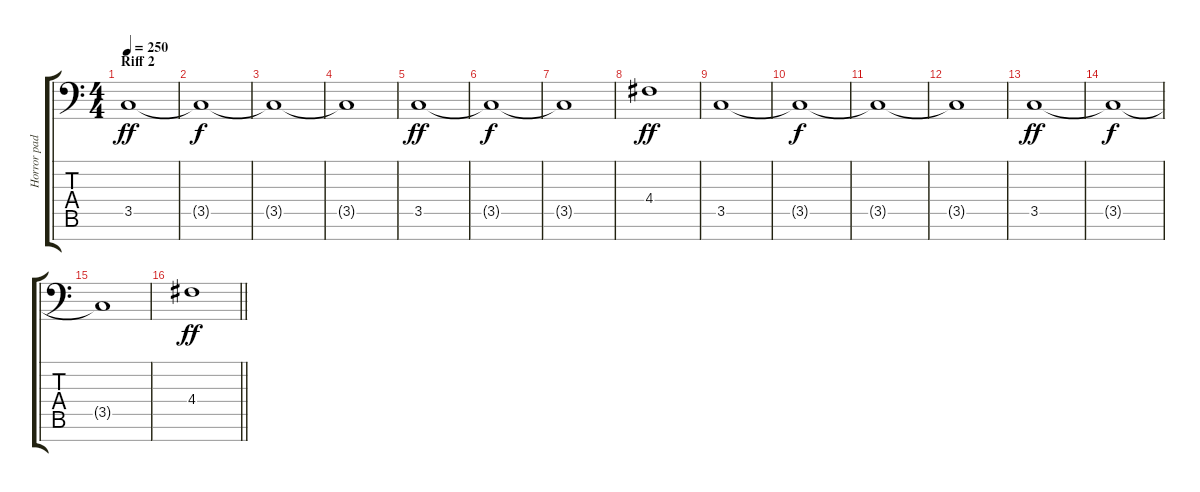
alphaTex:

\track ("Horror pad" "Horror pad") {instrument fx7echoes}
\staff {score tabs}
\tuning (C8 B3 G3 D3 A2 E2 C-1) {hide}
\ts (4 4)
\section ("" "Riff 2")
\tempo 250
\clef f4
\ks c
3.5.1{dy ff} |
3.5{t}.1{dy f} |
3.5{t}.1 |
3.5{t}.1 |
3.5.1{dy ff} |
3.5{t}.1{dy f} |
3.5{t}.1 |
4.4.1{dy ff} |
3.5.1 |
3.5{t}.1{dy f} |
3.5{t}.1 |
3.5{t}.1 |
3.5.1{dy ff} |
3.5{t}.1{dy f} |
3.5{t}.1 |
\barLineRight lightlight
4.4.1{dy ff}
